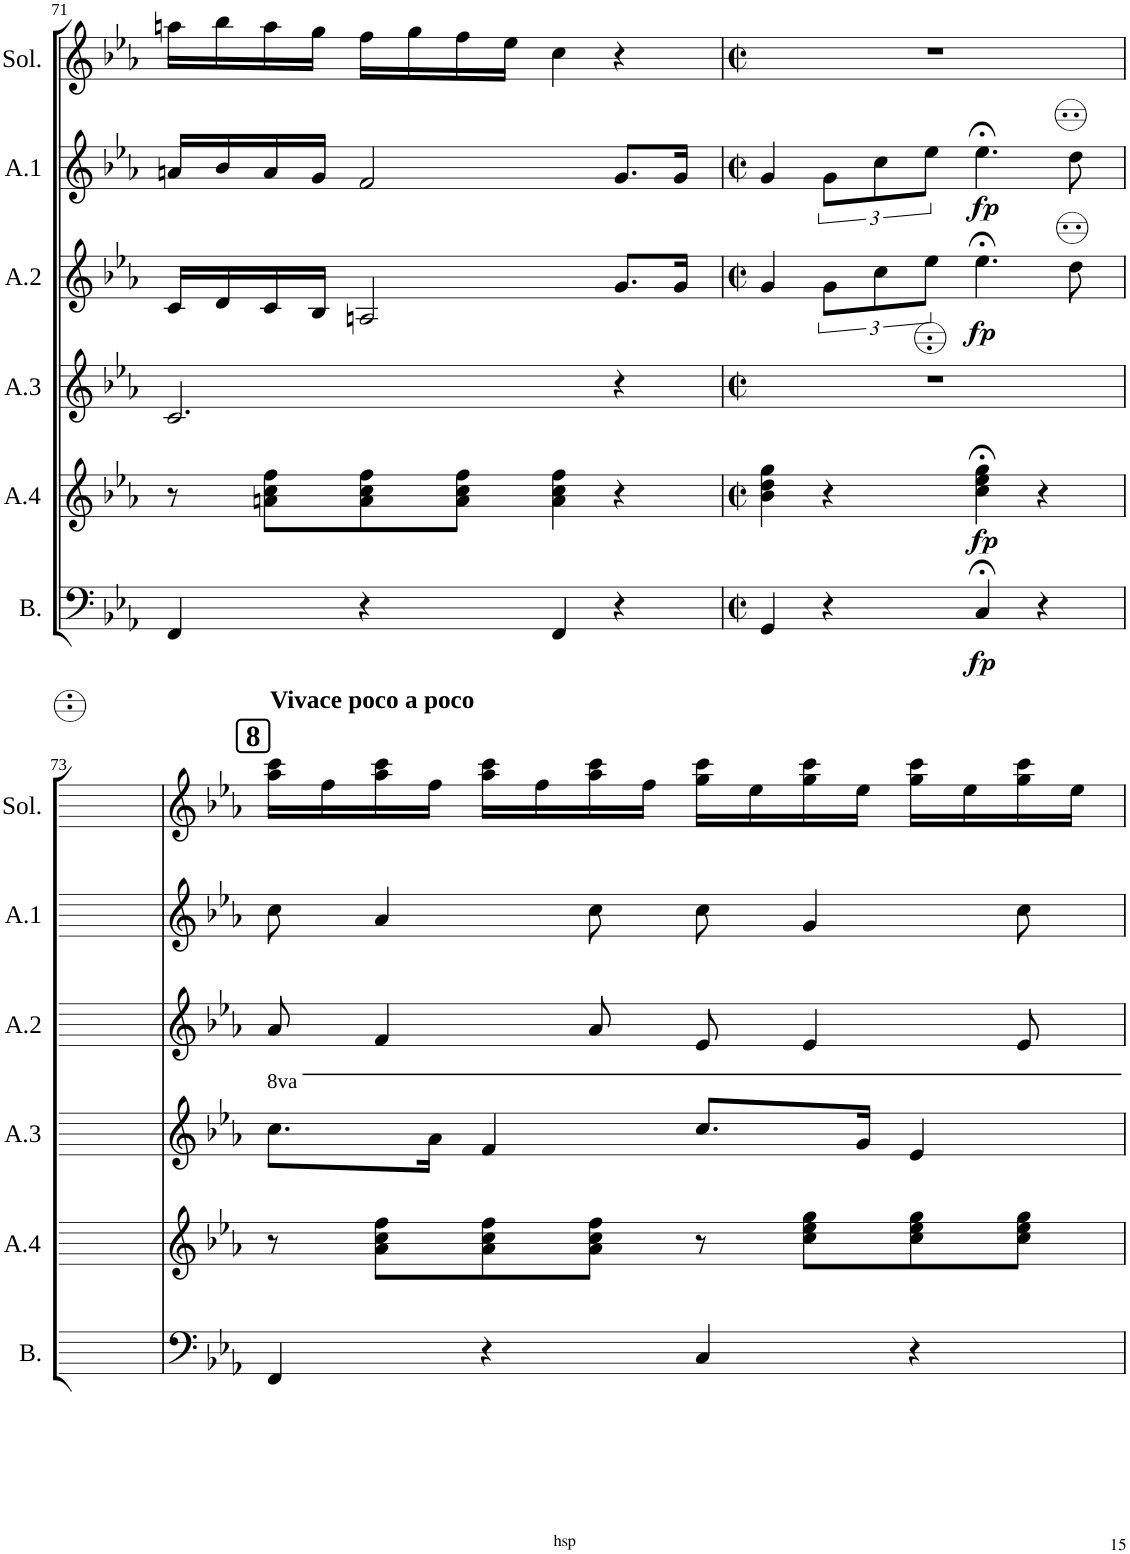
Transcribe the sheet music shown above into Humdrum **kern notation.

**kern	**dynam	**kern	**dynam	**kern	**kern	**dynam	**kern	**dynam	**kern
*part6	*part6	*part5	*part5	*part4	*part3	*part3	*part2	*part2	*part1
*staff6	*staff6	*staff5	*staff5	*staff4	*staff3	*staff3	*staff2	*staff2	*staff1
*I"Bass	*	*I"Akk. 4	*	*I"Akk. 3	*I"Akk. 2	*	*I"Akk. 1	*	*I"Solo
*I'B.	*	*I'A.4	*	*I'A.3	*I'A.2	*	*I'A.1	*	*I'Sol.
!!LO:PB:g=z
*clefF4	*	*clefG2	*	*clefG2	*clefG2	*	*clefG2	*	*clefG2
*k[b-e-a-]	*	*k[b-e-a-]	*	*k[b-e-a-]	*k[b-e-a-]	*	*k[b-e-a-]	*	*k[b-e-a-]
*M4/4	*	*M4/4	*	*M4/4	*M4/4	*	*M4/4	*	*M4/4
*met(c)	*	*met(c)	*	*met(c)	*met(c)	*	*met(c)	*	*met(c)
=71	=71	=71	=71	=71	=71	=71	=71	=71	=71
4FF/	.	8r	.	2.c/	16c/LL	.	16an/LL	.	16aan\LL
.	.	.	.	.	16d/	.	16b-/	.	16bb-\
.	.	8an\ 8cc\ 8ff\L	.	.	16c/	.	16a/	.	16aa\
.	.	.	.	.	16B-/JJ	.	16g/JJ	.	16gg\JJ
4r	.	8a\ 8cc\ 8ff\	.	.	2An/	.	2f/	.	16ff\LL
.	.	.	.	.	.	.	.	.	16gg\
.	.	8a\ 8cc\ 8ff\J	.	.	.	.	.	.	16ff\
.	.	.	.	.	.	.	.	.	16ee-\JJ
4FF/	.	4a\ 4cc\ 4ff\	.	.	.	.	.	.	4cc\
4r	.	4r	.	4r	8.g/L	.	8.g/L	.	4r
.	.	.	.	.	16g/Jk	.	16g/Jk	.	.
=72	=72	=72	=72	=72	=72	=72	=72	=72	=72
*M4/4	*	*M4/4	*	*M4/4	*M4/4	*	*M4/4	*	*M4/4
*met(c|)	*	*met(c|)	*	*met(c|)	*met(c|)	*	*met(c|)	*	*met(c|)
4GG/	.	4b-\ 4dd\ 4gg\	.	1r	4g/	.	4g/	.	1r
4r	.	4r	.	.	12g\L	.	12g\L	.	.
.	.	.	.	.	12cc\	.	12cc\	.	.
.	.	.	.	.	12ee-\J	.	12ee-\J	.	.
!	!LO:DY:b	!	!LO:DY:b	!	!	!LO:DY:b	!	!LO:DY:b	!
4C;</	fp	4cc\;< 4ee-\;< 4gg\;<	fp	.	4.ee-;<\	fp	4.ee-;<\	fp	.
4r	.	4r	.	.	.	.	.	.	.
.	.	.	.	.	8dd\	.	8dd\	.	.
!!LO:LB:g=z
=73	=73	=73	=73	=73	=73	=73	=73	=73	=73
!	!	!	!	!	!	!	!	!	!LO:TX:a:B:t=8
!	!	!	!	!	!	!	!	!	!LO:TX:a:B:t=Vivace poco a poco
4FF/	.	8r	.	8.ccc\L	8a-/	.	8cc\	.	16aa-\ 16ccc\LL
.	.	.	.	.	.	.	.	.	16ff\
.	.	8a-\ 8cc\ 8ff\L	.	.	4f/	.	4a-/	.	16aa-\ 16ccc\
.	.	.	.	16aa-\Jk	.	.	.	.	16ff\JJ
4r	.	8a-\ 8cc\ 8ff\	.	4ff/	.	.	.	.	16aa-\ 16ccc\LL
.	.	.	.	.	.	.	.	.	16ff\
.	.	8a-\ 8cc\ 8ff\J	.	.	8a-/	.	8cc\	.	16aa-\ 16ccc\
.	.	.	.	.	.	.	.	.	16ff\JJ
4C/	.	8r	.	8.ccc/L	8e-/	.	8cc\	.	16gg\ 16ccc\LL
.	.	.	.	.	.	.	.	.	16ee-\
.	.	8cc\ 8ee-\ 8gg\L	.	.	4e-/	.	4g/	.	16gg\ 16ccc\
.	.	.	.	16gg/Jk	.	.	.	.	16ee-\JJ
4r	.	8cc\ 8ee-\ 8gg\	.	4ee-/	.	.	.	.	16gg\ 16ccc\LL
.	.	.	.	.	.	.	.	.	16ee-\
.	.	8cc\ 8ee-\ 8gg\J	.	.	8e-/	.	8cc\	.	16gg\ 16ccc\
.	.	.	.	.	.	.	.	.	16ee-\JJ
=	=	=	=	=	=	=	=	=	=
*-	*-	*-	*-	*-	*-	*-	*-	*-	*-
